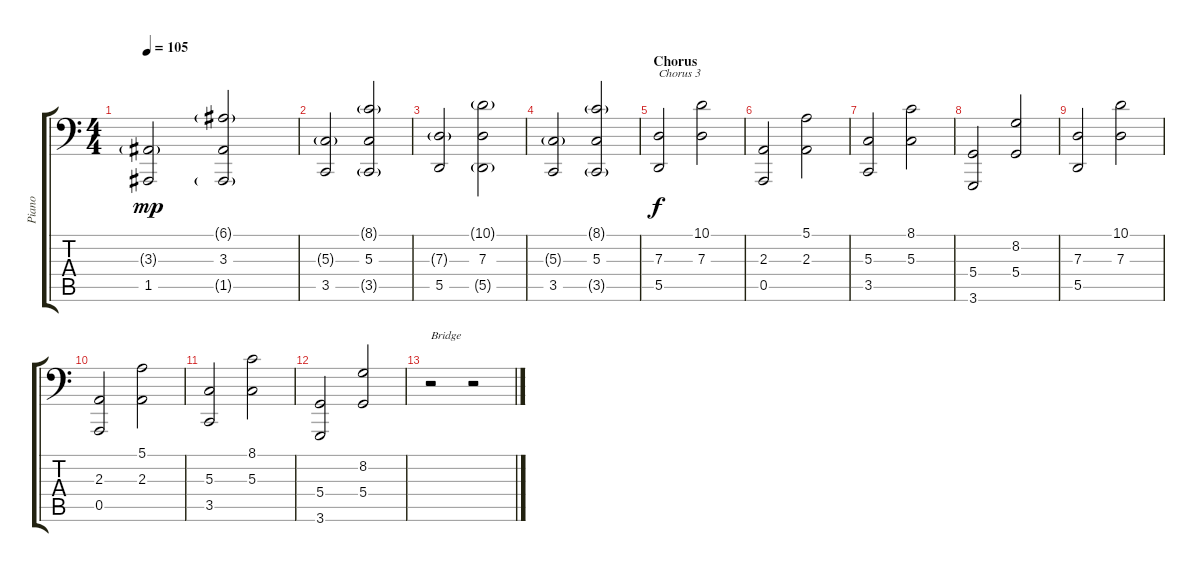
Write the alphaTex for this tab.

\track ("Piano" "Piano") {instrument acousticgrandpiano}
\staff {score tabs}
\tuning (E3 B2 G2 D2 A1 E1) {hide}
\ts (4 4)
\tempo 105
\clef f4
\ks c
(3.3{g} 1.5).2{dy mp} (6.1{g} 3.3 1.5{g}).2 |
(5.3{g} 3.5).2 (8.1{g} 5.3 3.5{g}).2 |
(7.3{g} 5.5).2 (10.1{g} 7.3 5.5{g}).2 |
(5.3{g} 3.5).2 (8.1{g} 5.3 3.5{g}).2 |
\section ("" "Chorus")
(7.3 5.5).2{txt "Chorus 3" dy f} (10.1 7.3).2 |
(2.3 0.5).2 (5.1 2.3).2 |
(5.3 3.5).2 (8.1 5.3).2 |
(5.4 3.6).2 (8.2 5.4).2 |
(7.3 5.5).2 (10.1 7.3).2 |
(2.3 0.5).2 (5.1 2.3).2 |
(5.3 3.5).2 (8.1 5.3).2 |
(5.4 3.6).2 (8.2 5.4).2 |
r.2{txt "Bridge"} r.2
